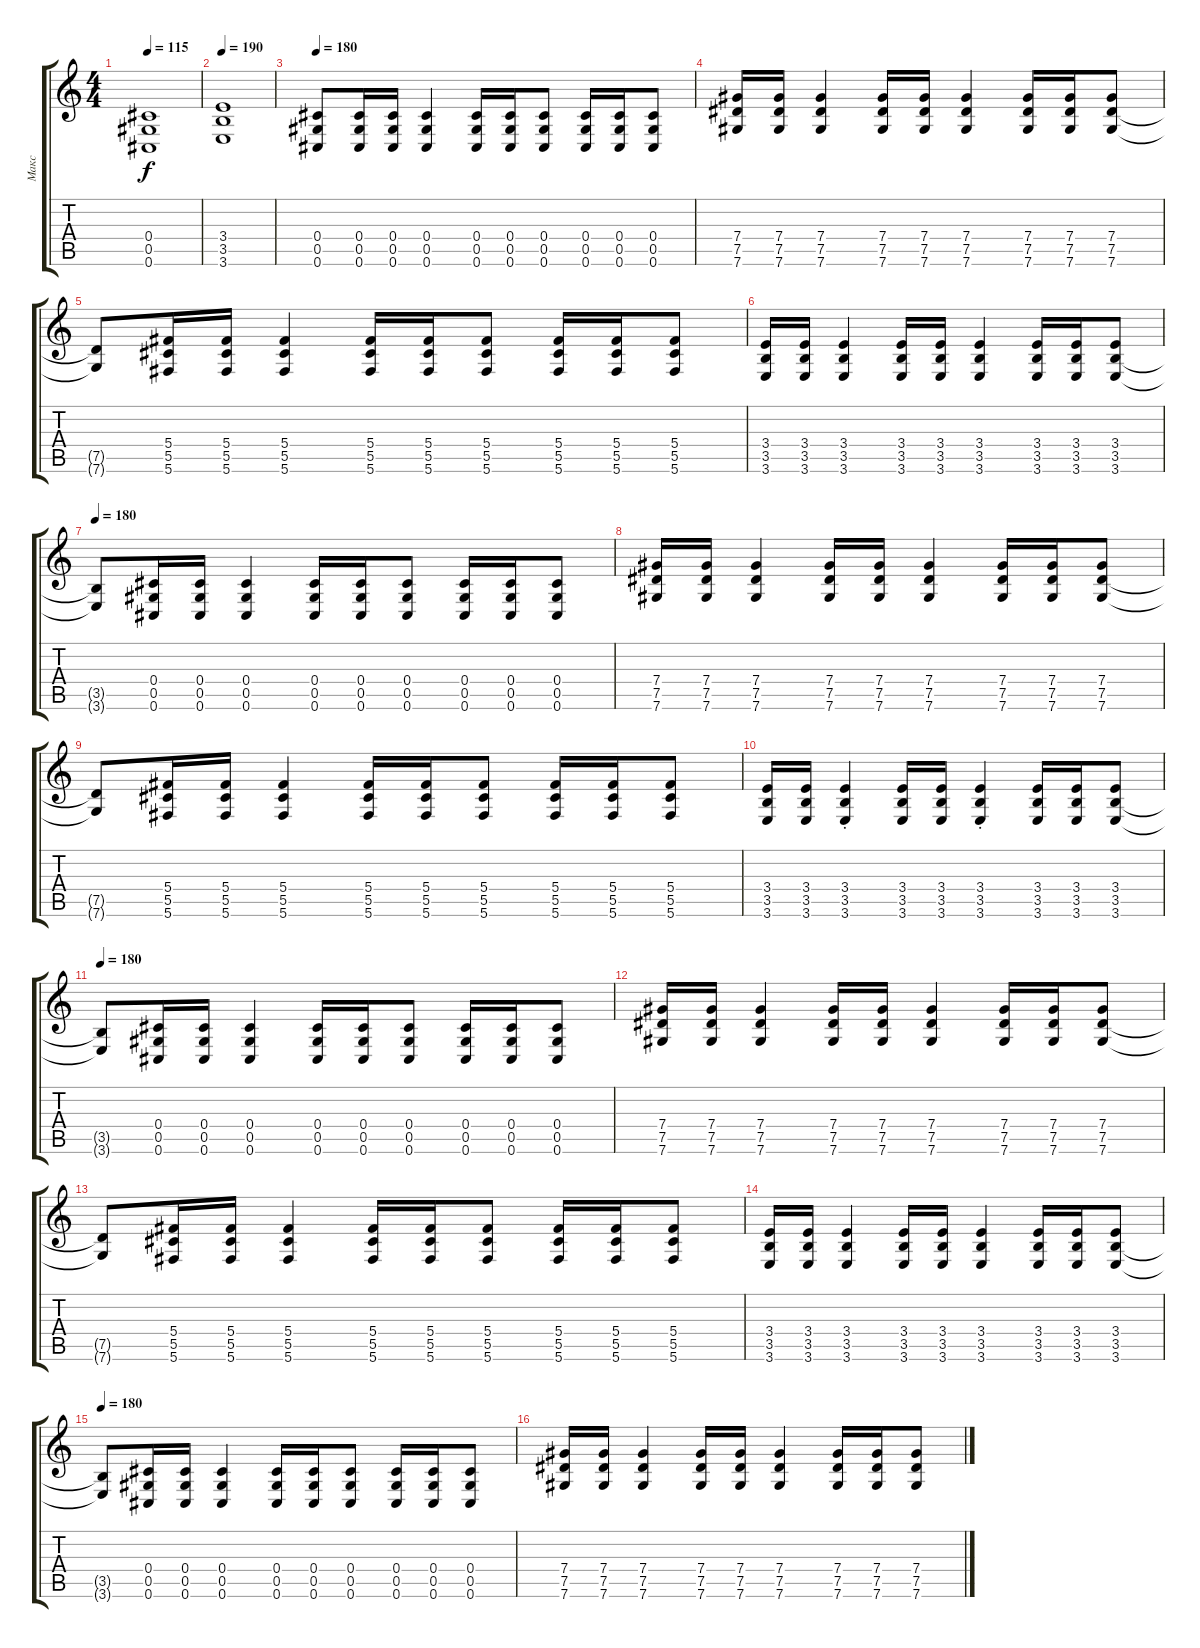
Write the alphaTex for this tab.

\track ("Макс" "Макс") {instrument overdrivenguitar}
\staff {score tabs}
\tuning (Eb4 Bb3 Gb3 Db3 Ab2 Db2) {hide}
\ts (4 4)
\tempo 115
\clef g2
\ks c
(0.4 0.5 0.6).1{dy f} |
\tempo 190
(3.4 3.5 3.6).1 |
\tempo 180
(0.4 0.5 0.6).8 (0.4 0.5 0.6).16 (0.4 0.5 0.6).16 (0.4 0.5 0.6).4 (0.4 0.5 0.6).16 (0.4 0.5 0.6).16 (0.4 0.5 0.6).8 (0.4 0.5 0.6).16 (0.4 0.5 0.6).16 (0.4 0.5 0.6).8 |
(7.4 7.5 7.6).16 (7.4 7.5 7.6).16 (7.4 7.5 7.6).4 (7.4 7.5 7.6).16 (7.4 7.5 7.6).16 (7.4 7.5 7.6).4 (7.4 7.5 7.6).16 (7.4 7.5 7.6).16 (7.4 7.5 7.6).8 |
(7.5{t} 7.6{t}).8 (5.4 5.5 5.6).16 (5.4 5.5 5.6).16 (5.4 5.5 5.6).4 (5.4 5.5 5.6).16 (5.4 5.5 5.6).16 (5.4 5.5 5.6).8 (5.4 5.5 5.6).16 (5.4 5.5 5.6).16 (5.4 5.5 5.6).8 |
(3.4 3.5 3.6).16 (3.4 3.5 3.6).16 (3.4 3.5 3.6).4 (3.4 3.5 3.6).16 (3.4 3.5 3.6).16 (3.4 3.5 3.6).4 (3.4 3.5 3.6).16 (3.4 3.5 3.6).16 (3.4 3.5 3.6).8 |
\tempo 180
(3.5{t} 3.6{t}).8 (0.4 0.5 0.6).16 (0.4 0.5 0.6).16 (0.4 0.5 0.6).4 (0.4 0.5 0.6).16 (0.4 0.5 0.6).16 (0.4 0.5 0.6).8 (0.4 0.5 0.6).16 (0.4 0.5 0.6).16 (0.4 0.5 0.6).8 |
(7.4 7.5 7.6).16 (7.4 7.5 7.6).16 (7.4 7.5 7.6).4 (7.4 7.5 7.6).16 (7.4 7.5 7.6).16 (7.4 7.5 7.6).4 (7.4 7.5 7.6).16 (7.4 7.5 7.6).16 (7.4 7.5 7.6).8 |
(7.5{t} 7.6{t}).8 (5.4 5.5 5.6).16 (5.4 5.5 5.6).16 (5.4 5.5 5.6).4 (5.4 5.5 5.6).16 (5.4 5.5 5.6).16 (5.4 5.5 5.6).8 (5.4 5.5 5.6).16 (5.4 5.5 5.6).16 (5.4 5.5 5.6).8 |
(3.4 3.5 3.6).16 (3.4 3.5 3.6).16 (3.4{st} 3.5{st} 3.6{st}).4 (3.4 3.5 3.6).16 (3.4 3.5 3.6).16 (3.4{st} 3.5{st} 3.6{st}).4 (3.4 3.5 3.6).16 (3.4 3.5 3.6).16 (3.4 3.5 3.6).8 |
\tempo 180
(3.5{t} 3.6{t}).8 (0.4 0.5 0.6).16 (0.4 0.5 0.6).16 (0.4 0.5 0.6).4 (0.4 0.5 0.6).16 (0.4 0.5 0.6).16 (0.4 0.5 0.6).8 (0.4 0.5 0.6).16 (0.4 0.5 0.6).16 (0.4 0.5 0.6).8 |
(7.4 7.5 7.6).16 (7.4 7.5 7.6).16 (7.4 7.5 7.6).4 (7.4 7.5 7.6).16 (7.4 7.5 7.6).16 (7.4 7.5 7.6).4 (7.4 7.5 7.6).16 (7.4 7.5 7.6).16 (7.4 7.5 7.6).8 |
(7.5{t} 7.6{t}).8 (5.4 5.5 5.6).16 (5.4 5.5 5.6).16 (5.4 5.5 5.6).4 (5.4 5.5 5.6).16 (5.4 5.5 5.6).16 (5.4 5.5 5.6).8 (5.4 5.5 5.6).16 (5.4 5.5 5.6).16 (5.4 5.5 5.6).8 |
(3.4 3.5 3.6).16 (3.4 3.5 3.6).16 (3.4 3.5 3.6).4 (3.4 3.5 3.6).16 (3.4 3.5 3.6).16 (3.4 3.5 3.6).4 (3.4 3.5 3.6).16 (3.4 3.5 3.6).16 (3.4 3.5 3.6).8 |
\tempo 180
(3.5{t} 3.6{t}).8 (0.4 0.5 0.6).16 (0.4 0.5 0.6).16 (0.4 0.5 0.6).4 (0.4 0.5 0.6).16 (0.4 0.5 0.6).16 (0.4 0.5 0.6).8 (0.4 0.5 0.6).16 (0.4 0.5 0.6).16 (0.4 0.5 0.6).8 |
(7.4 7.5 7.6).16 (7.4 7.5 7.6).16 (7.4 7.5 7.6).4 (7.4 7.5 7.6).16 (7.4 7.5 7.6).16 (7.4 7.5 7.6).4 (7.4 7.5 7.6).16 (7.4 7.5 7.6).16 (7.4 7.5 7.6).8
